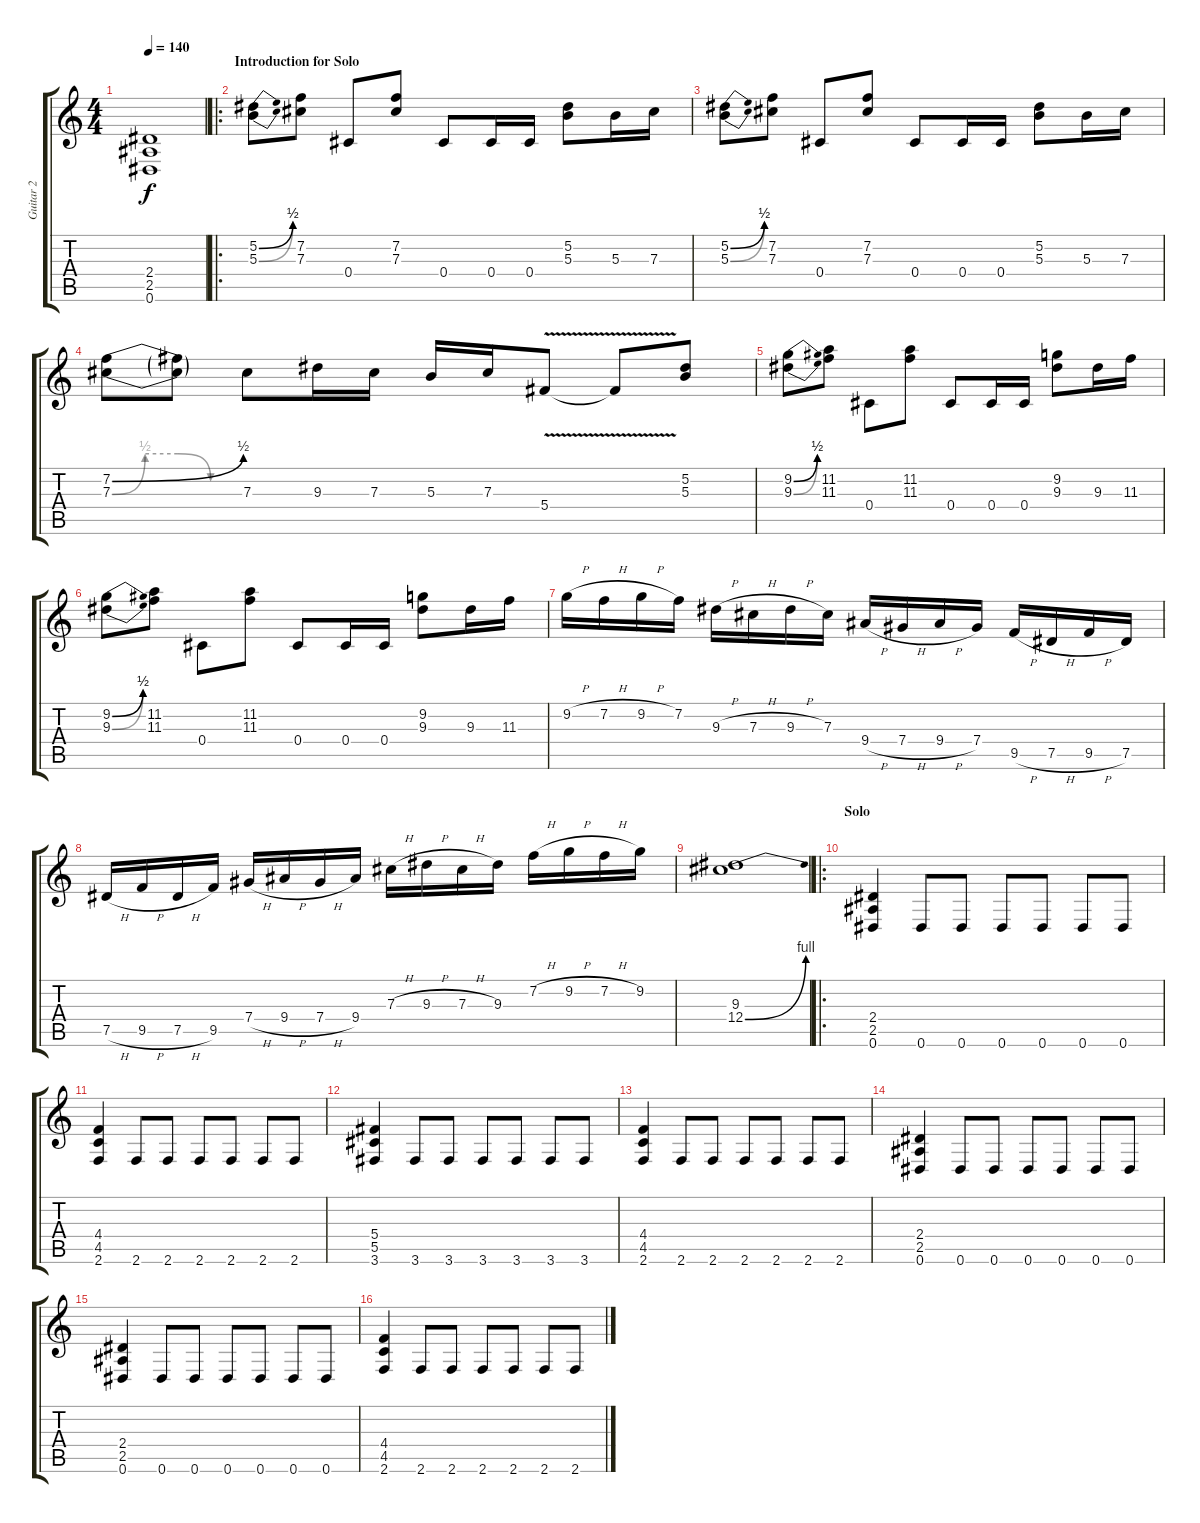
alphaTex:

\track ("Guitar 2" "Guitar 2") {instrument distortionguitar}
\staff {score tabs}
\tuning (Eb4 Bb3 Gb3 Db3 Ab2 Eb2) {hide}
\ts (4 4)
\tempo 140
\clef g2
\ks c
(2.4 2.5 0.6).1{dy f} |
\ro
\section ("" "Introduction for Solo")
(5.2{be (bend 0 0 60 2)} 5.3{be (bend 0 0 60 2)}).8 (7.2 7.3).8 0.4.8 (7.2 7.3).8 0.4.8 0.4.16 0.4.16 (5.2 5.3).8 5.3.16 7.3.16 |
(5.2{be (bend 0 0 60 2)} 5.3{be (bend 0 0 60 2)}).8 (7.2 7.3).8 0.4.8 (7.2 7.3).8 0.4.8 0.4.16 0.4.16 (5.2 5.3).8 5.3.16 7.3.16 |
(7.2{be (bend 0 0 60 2)} 7.3{be (custom 0 0 15 2 30 2 45 0 60 0)}).8 (7.2{t} 7.3{t}).8 7.3.8 9.3.16 7.3.16 5.3.16 7.3.16 5.4{v}.8 5.4{t}.8 (5.2 5.3).8 |
(9.2{be (bend 0 0 60 2)} 9.3{be (bend 0 0 60 2)}).8 (11.2 11.3).8 0.4.8 (11.2 11.3).8 0.4.8 0.4.16 0.4.16 (9.2 9.3).8 9.3.16 11.3.16 |
(9.2{be (bend 0 0 60 2)} 9.3{be (bend 0 0 60 2)}).8 (11.2 11.3).8 0.4.8 (11.2 11.3).8 0.4.8 0.4.16 0.4.16 (9.2 9.3).8 9.3.16 11.3.16 |
9.2{h}.16 7.2{h}.16 9.2{h}.16 7.2.16 9.3{h}.16 7.3{h}.16 9.3{h}.16 7.3.16 9.4{h}.16 7.4{h}.16 9.4{h}.16 7.4.16 9.5{h}.16 7.5{h}.16 9.5{h}.16 7.5.16 |
7.5{h}.16 9.5{h}.16 7.5{h}.16 9.5.16 7.4{h}.16 9.4{h}.16 7.4{h}.16 9.4.16 7.3{h}.16 9.3{h}.16 7.3{h}.16 9.3.16 7.2{h}.16 9.2{h}.16 7.2{h}.16 9.2.16 |
(9.3 12.4{be (bend 0 0 60 4)}).1 |
\ro
\section ("" "Solo ")
(2.4 2.5 0.6).4 0.6.8 0.6.8 0.6.8 0.6.8 0.6.8 0.6.8 |
(4.4 4.5 2.6).4 2.6.8 2.6.8 2.6.8 2.6.8 2.6.8 2.6.8 |
(5.4 5.5 3.6).4 3.6.8 3.6.8 3.6.8 3.6.8 3.6.8 3.6.8 |
(4.4 4.5 2.6).4 2.6.8 2.6.8 2.6.8 2.6.8 2.6.8 2.6.8 |
(2.4 2.5 0.6).4 0.6.8 0.6.8 0.6.8 0.6.8 0.6.8 0.6.8 |
(2.4 2.5 0.6).4 0.6.8 0.6.8 0.6.8 0.6.8 0.6.8 0.6.8 |
(4.4 4.5 2.6).4 2.6.8 2.6.8 2.6.8 2.6.8 2.6.8 2.6.8
